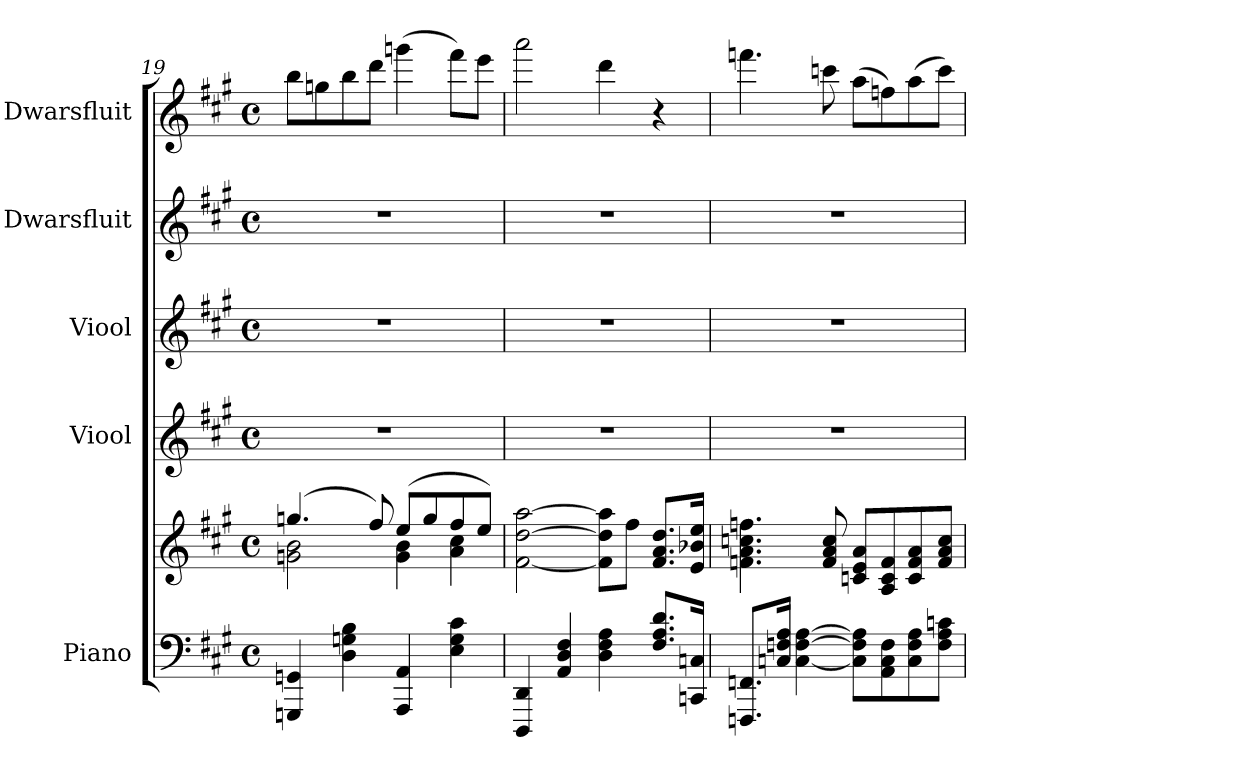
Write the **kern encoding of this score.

**kern	**kern	**kern	**kern	**kern	**kern
*part5	*part5	*part4	*part3	*part2	*part1
*staff6	*staff5	*staff4	*staff3	*staff2	*staff1
*I"Piano	*	*I"Viool	*I"Viool	*I"Dwarsfluit	*I"Dwarsfluit
*I'Pno.	*	*	*	*I'Fl.	*I'Fl.
*clefF4	*clefG2	*clefG2	*clefG2	*clefG2	*clefG2
*k[f#c#g#]	*k[f#c#g#]	*k[f#c#g#]	*k[f#c#g#]	*k[f#c#g#]	*k[f#c#g#]
*M4/4	*M4/4	*M4/4	*M4/4	*M4/4	*M4/4
*met(c)	*met(c)	*met(c)	*met(c)	*met(c)	*met(c)
=19	=19	=19	=19	=19	=19
*	*^	*	*	*	*
4GGGn/ 4GGn/	(4.ggn/	2gn\ 2b\	1r	1r	1r	8bb\L
.	.	.	.	.	.	8ggn\
4D\ 4Gn\ 4B\	.	.	.	.	.	8bb\
.	8ff#/)	.	.	.	.	8ddd\J
4AAA/ 4AA/	(8ee/L	4g\ 4b\	.	.	.	(4gggn\
.	8gg/	.	.	.	.	.
4E\ 4G\ 4c#\	8ff#/	4a\ 4cc#\	.	.	.	8fff#\L)
.	8ee/J)	.	.	.	.	8eee\J
*	*v	*v	*	*	*	*
=20	=20	=20	=20	=20	=20
4DDD/ 4DD/	[2f#\ [2dd\ [2aa\	1r	1r	1r	2aaa\
4AA/ 4D/ 4F#/	.	.	.	.	.
4D\ 4F#\ 4A\	8f#\] 8dd\] 8aa\]L	.	.	.	4ddd\
.	8ff#\J	.	.	.	.
8.F#/ 8.A/ 8.d/L	8.f#/ 8.a/ 8.dd/L	.	.	.	4r
16CCn/ 16Cn/Jk	16e/ 16b-X/ 16ee/Jk	.	.	.	.
!!LO:PB:g=z
=21	=21	=21	=21	=21	=21
8.FFFn/ 8.FFn/L	4.fn\ 4.a\ 4.ccn\ 4.ffn\	1r	1r	1r	4.fffn\
16Cn/ 16Fn/ 16A/Jk	.	.	.	.	.
[4C\ [4F\ [4A\	.	.	.	.	.
.	8f/ 8a/ 8cc/	.	.	.	8cccn\
8C\] 8F\] 8A\]L	8cn/ 8e/ 8a/L	.	.	.	(8aa\L
8AA\ 8C\ 8F\	8A/ 8c/ 8f/	.	.	.	8ffn\)
8C\ 8F\ 8A\	8c/ 8f/ 8a/	.	.	.	(8aa\
8F\ 8A\ 8cn\J	8f/ 8a/ 8cc/J	.	.	.	8ccc\J)
=	=	=	=	=	=
*-	*-	*-	*-	*-	*-
